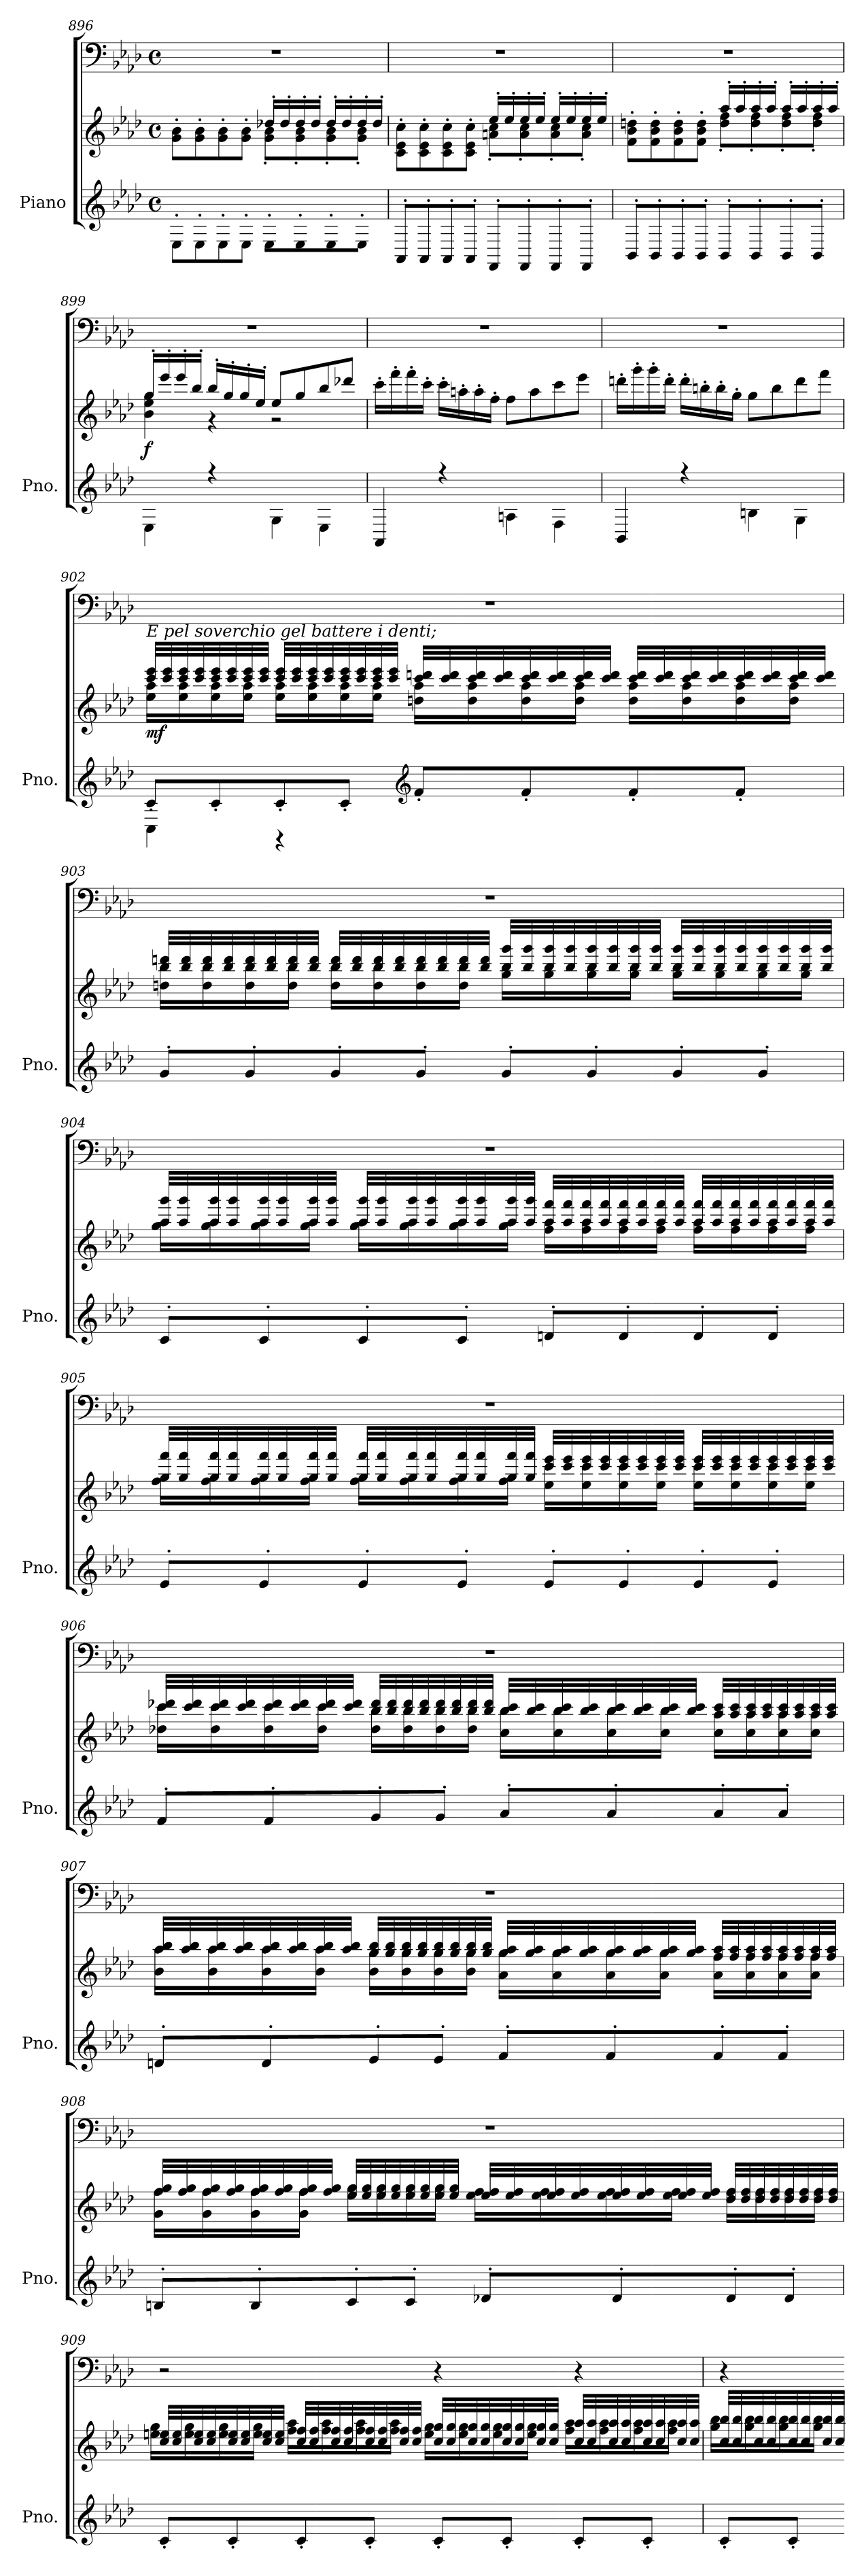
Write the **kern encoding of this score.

**kern	**kern	**kern	**dynam
*part1	*part1	*part1	*part1
*staff3	*staff2	*staff1	*staff1/2/3
*I"Piano	*	*	*
*I'Pno.	*	*	*
!!LO:LB:g=z
*clefG2	*clefG2	*clefF4	*
*k[b-e-a-d-]	*k[b-e-a-d-]	*k[b-e-a-d-]	*
*M4/4	*M4/4	*M4/4	*
*met(c)	*met(c)	*met(c)	*
=896	=896	=896	=896
*^	*^	*	*
8E-'\L	1ryy	2ryy	8g\' 8b-\'L	1r	.
8E-'\	.	.	8g\' 8b-\'	.	.
8E-'\	.	.	8g\' 8b-\'	.	.
8E-'\J	.	.	8g\' 8b-\'J	.	.
8E-'\L	.	16dd-X'/LL	8g\' 8b-\'L	.	.
.	.	16dd-'/	.	.	.
8E-'\	.	16dd-'/	8g\' 8b-\'	.	.
.	.	16dd-'/JJ	.	.	.
8E-'\	.	16dd-'/LL	8g\' 8b-\'	.	.
.	.	16dd-'/	.	.	.
8E-'\J	.	16dd-'/	8g\' 8b-\'J	.	.
.	.	16dd-'/JJ	.	.	.
=897	=897	=897	=897	=897	=897
8AA-'/L	1ryy	2ryy	8c\' 8e-\' 8cc\'L	1r	.
8AA-'/	.	.	8c\' 8e-\' 8cc\'	.	.
8AA-'/	.	.	8c\' 8e-\' 8cc\'	.	.
8AA-'/J	.	.	8c\' 8e-\' 8cc\'J	.	.
8FF'/L	.	16ee-'/LL	8an\' 8cc\'L	.	.
.	.	16ee-'/	.	.	.
8FF'/	.	16ee-'/	8a\' 8cc\'	.	.
.	.	16ee-'/JJ	.	.	.
8FF'/	.	16ee-'/LL	8a\' 8cc\'	.	.
.	.	16ee-'/	.	.	.
8FF'/J	.	16ee-'/	8a\' 8cc\'J	.	.
.	.	16ee-'/JJ	.	.	.
=898	=898	=898	=898	=898	=898
8BB-'/L	1ryy	2ryy	8f\' 8b-\' 8ddn\'L	1r	.
8BB-'/	.	.	8f\' 8b-\' 8dd\'	.	.
8BB-'/	.	.	8f\' 8b-\' 8dd\'	.	.
8BB-'/J	.	.	8f\' 8b-\' 8dd\'J	.	.
8BB-'/L	.	16aa-'/LL	8dd\' 8ff\'L	.	.
.	.	16aa-'/	.	.	.
8BB-'/	.	16aa-'/	8dd\' 8ff\'	.	.
.	.	16aa-'/JJ	.	.	.
8BB-'/	.	16aa-'/LL	8dd\' 8ff\'	.	.
.	.	16aa-'/	.	.	.
8BB-'/J	.	16aa-'/	8dd\' 8ff\'J	.	.
.	.	16aa-'/JJ	.	.	.
!!LO:PB:g=z
=899	=899	=899	=899	=899	=899
!	!	!	!	!	!LO:DY:b=2
4E-\	1ryy	16gg'/LL	4b-\ 4ee-\ 4gg\	1r	f
.	.	16eee-'/	.	.	.
.	.	16eee-'/	.	.	.
.	.	16bb-'/JJ	.	.	.
4r	.	16bb-'/LL	4r	.	.
.	.	16gg'/	.	.	.
.	.	16gg'/	.	.	.
.	.	16ee-'/JJ	.	.	.
4G\	.	8ee-/L	2r	.	.
.	.	8gg/	.	.	.
4E-\	.	8bb-/	.	.	.
.	.	8ddd-X/J	.	.	.
*	*	*v	*v	*	*
=900	=900	=900	=900	=900
4AA-/	1ryy	16ccc'\LL	1r	.
.	.	16fff'\	.	.
.	.	16fff'\	.	.
.	.	16ccc'\JJ	.	.
4r	.	16ccc'\LL	.	.
.	.	16aan'\	.	.
.	.	16aa'\	.	.
.	.	16ff'\JJ	.	.
4An\	.	8ff\L	.	.
.	.	8aa\	.	.
4F\	.	8ccc\	.	.
.	.	8eee-\J	.	.
!!LO:LB:g=z
=901	=901	=901	=901	=901
4BB-/	1ryy	16dddn'\LL	1r	.
.	.	16ggg'\	.	.
.	.	16ggg'\	.	.
.	.	16ddd'\JJ	.	.
4r	.	16ddd'\LL	.	.
.	.	16bbn'\	.	.
.	.	16bb'\	.	.
.	.	16gg'\JJ	.	.
4Bn\	.	8gg\L	.	.
.	.	8bb\	.	.
4G\	.	8ddd\	.	.
.	.	8fff\J	.	.
!!LO:LB:g=z
=902	=902	=902	=902	=902
*	*	*^	*	*
!	!	!LO:TX:a:i:t=E pel soverchio gel battere i denti;	!	!	!
!	!	!	!	!	!LO:DY:b=2
4C\	8c'/L	32ccc/ 32eee-/LLL	16ee-\ 16aa-\LL	1r	mf
.	.	32ccc/ 32eee-/	.	.	.
.	.	32ccc/ 32eee-/	16ee-\ 16aa-\	.	.
.	.	32ccc/ 32eee-/	.	.	.
.	8c'/	32ccc/ 32eee-/	16ee-\ 16aa-\	.	.
.	.	32ccc/ 32eee-/	.	.	.
.	.	32ccc/ 32eee-/	16ee-\ 16aa-\JJ	.	.
.	.	32ccc/ 32eee-/JJJ	.	.	.
4rGG	8c'/	32ccc/ 32eee-/LLL	16ee-\ 16aa-\LL	.	.
.	.	32ccc/ 32eee-/	.	.	.
.	.	32ccc/ 32eee-/	16ee-\ 16aa-\	.	.
.	.	32ccc/ 32eee-/	.	.	.
.	8c'/J	32ccc/ 32eee-/	16ee-\ 16aa-\	.	.
.	.	32ccc/ 32eee-/	.	.	.
.	.	32ccc/ 32eee-/	16ee-\ 16aa-\JJ	.	.
.	.	32ccc/ 32eee-/JJJ	.	.	.
*clefG2	*	*	*	*	*
8f'/L	2ryy	32ccc/ 32dddn/LLL	16ddn\ 16aa-\LL	.	.
.	.	32ccc/ 32ddd/	.	.	.
.	.	32ccc/ 32ddd/	16dd\ 16aa-\	.	.
.	.	32ccc/ 32ddd/	.	.	.
8f'/	.	32ccc/ 32ddd/	16dd\ 16aa-\	.	.
.	.	32ccc/ 32ddd/	.	.	.
.	.	32ccc/ 32ddd/	16dd\ 16aa-\JJ	.	.
.	.	32ccc/ 32ddd/JJJ	.	.	.
8f'/	.	32ccc/ 32ddd/LLL	16dd\ 16aa-\LL	.	.
.	.	32ccc/ 32ddd/	.	.	.
.	.	32ccc/ 32ddd/	16dd\ 16aa-\	.	.
.	.	32ccc/ 32ddd/	.	.	.
8f'/J	.	32ccc/ 32ddd/	16dd\ 16aa-\	.	.
.	.	32ccc/ 32ddd/	.	.	.
.	.	32ccc/ 32ddd/	16dd\ 16aa-\JJ	.	.
.	.	32ccc/ 32ddd/JJJ	.	.	.
!!LO:PB:g=z
=903	=903	=903	=903	=903	=903
8g'/L	1ryy	32bb-/ 32dddn/LLL	16ddn\ 16bb-\LL	1r	.
.	.	32bb-/ 32ddd/	.	.	.
.	.	32bb-/ 32ddd/	16dd\ 16bb-\	.	.
.	.	32bb-/ 32ddd/	.	.	.
8g'/	.	32bb-/ 32ddd/	16dd\ 16bb-\	.	.
.	.	32bb-/ 32ddd/	.	.	.
.	.	32bb-/ 32ddd/	16dd\ 16bb-\JJ	.	.
.	.	32bb-/ 32ddd/JJJ	.	.	.
8g'/	.	32bb-/ 32ddd/LLL	16dd\ 16bb-\LL	.	.
.	.	32bb-/ 32ddd/	.	.	.
.	.	32bb-/ 32ddd/	16dd\ 16bb-\	.	.
.	.	32bb-/ 32ddd/	.	.	.
8g'/J	.	32bb-/ 32ddd/	16dd\ 16bb-\	.	.
.	.	32bb-/ 32ddd/	.	.	.
.	.	32bb-/ 32ddd/	16dd\ 16bb-\JJ	.	.
.	.	32bb-/ 32ddd/JJJ	.	.	.
8g'/L	.	32bb-/ 32ggg/LLL	16gg\ 16bb-\LL	.	.
.	.	32bb-/ 32ggg/	.	.	.
.	.	32bb-/ 32ggg/	16gg\ 16bb-\	.	.
.	.	32bb-/ 32ggg/	.	.	.
8g'/	.	32bb-/ 32ggg/	16gg\ 16bb-\	.	.
.	.	32bb-/ 32ggg/	.	.	.
.	.	32bb-/ 32ggg/	16gg\ 16bb-\JJ	.	.
.	.	32bb-/ 32ggg/JJJ	.	.	.
8g'/	.	32bb-/ 32ggg/LLL	16gg\ 16bb-\LL	.	.
.	.	32bb-/ 32ggg/	.	.	.
.	.	32bb-/ 32ggg/	16gg\ 16bb-\	.	.
.	.	32bb-/ 32ggg/	.	.	.
8g'/J	.	32bb-/ 32ggg/	16gg\ 16bb-\	.	.
.	.	32bb-/ 32ggg/	.	.	.
.	.	32bb-/ 32ggg/	16gg\ 16bb-\JJ	.	.
.	.	32bb-/ 32ggg/JJJ	.	.	.
!!LO:LB:g=z
=904	=904	=904	=904	=904	=904
8c'/L	1ryy	32aa-/ 32ggg/LLL	16gg\ 16aa-\LL	1r	.
.	.	32aa-/ 32ggg/	.	.	.
.	.	32aa-/ 32ggg/	16gg\ 16aa-\	.	.
.	.	32aa-/ 32ggg/	.	.	.
8c'/	.	32aa-/ 32ggg/	16gg\ 16aa-\	.	.
.	.	32aa-/ 32ggg/	.	.	.
.	.	32aa-/ 32ggg/	16gg\ 16aa-\JJ	.	.
.	.	32aa-/ 32ggg/JJJ	.	.	.
8c'/	.	32aa-/ 32ggg/LLL	16gg\ 16aa-\LL	.	.
.	.	32aa-/ 32ggg/	.	.	.
.	.	32aa-/ 32ggg/	16gg\ 16aa-\	.	.
.	.	32aa-/ 32ggg/	.	.	.
8c'/J	.	32aa-/ 32ggg/	16gg\ 16aa-\	.	.
.	.	32aa-/ 32ggg/	.	.	.
.	.	32aa-/ 32ggg/	16gg\ 16aa-\JJ	.	.
.	.	32aa-/ 32ggg/JJJ	.	.	.
8dn'/L	.	32aa-/ 32fff/LLL	16ff\ 16aa-\LL	.	.
.	.	32aa-/ 32fff/	.	.	.
.	.	32aa-/ 32fff/	16ff\ 16aa-\	.	.
.	.	32aa-/ 32fff/	.	.	.
8d'/	.	32aa-/ 32fff/	16ff\ 16aa-\	.	.
.	.	32aa-/ 32fff/	.	.	.
.	.	32aa-/ 32fff/	16ff\ 16aa-\JJ	.	.
.	.	32aa-/ 32fff/JJJ	.	.	.
8d'/	.	32aa-/ 32fff/LLL	16ff\ 16aa-\LL	.	.
.	.	32aa-/ 32fff/	.	.	.
.	.	32aa-/ 32fff/	16ff\ 16aa-\	.	.
.	.	32aa-/ 32fff/	.	.	.
8d'/J	.	32aa-/ 32fff/	16ff\ 16aa-\	.	.
.	.	32aa-/ 32fff/	.	.	.
.	.	32aa-/ 32fff/	16ff\ 16aa-\JJ	.	.
.	.	32aa-/ 32fff/JJJ	.	.	.
!!LO:LB:g=z
=905	=905	=905	=905	=905	=905
8e-'/L	1ryy	32gg/ 32fff/LLL	16ff\ 16gg\LL	1r	.
.	.	32gg/ 32fff/	.	.	.
.	.	32gg/ 32fff/	16ff\ 16gg\	.	.
.	.	32gg/ 32fff/	.	.	.
8e-'/	.	32gg/ 32fff/	16ff\ 16gg\	.	.
.	.	32gg/ 32fff/	.	.	.
.	.	32gg/ 32fff/	16ff\ 16gg\JJ	.	.
.	.	32gg/ 32fff/JJJ	.	.	.
8e-'/	.	32gg/ 32fff/LLL	16ff\ 16gg\LL	.	.
.	.	32gg/ 32fff/	.	.	.
.	.	32gg/ 32fff/	16ff\ 16gg\	.	.
.	.	32gg/ 32fff/	.	.	.
8e-'/J	.	32gg/ 32fff/	16ff\ 16gg\	.	.
.	.	32gg/ 32fff/	.	.	.
.	.	32gg/ 32fff/	16ff\ 16gg\JJ	.	.
.	.	32gg/ 32fff/JJJ	.	.	.
8e-'/L	.	32ccc/ 32eee-/LLL	16ee-\ 16ccc\LL	.	.
.	.	32ccc/ 32eee-/	.	.	.
.	.	32ccc/ 32eee-/	16ee-\ 16ccc\	.	.
.	.	32ccc/ 32eee-/	.	.	.
8e-'/	.	32ccc/ 32eee-/	16ee-\ 16ccc\	.	.
.	.	32ccc/ 32eee-/	.	.	.
.	.	32ccc/ 32eee-/	16ee-\ 16ccc\JJ	.	.
.	.	32ccc/ 32eee-/JJJ	.	.	.
8e-'/	.	32ccc/ 32eee-/LLL	16ee-\ 16ccc\LL	.	.
.	.	32ccc/ 32eee-/	.	.	.
.	.	32ccc/ 32eee-/	16ee-\ 16ccc\	.	.
.	.	32ccc/ 32eee-/	.	.	.
8e-'/J	.	32ccc/ 32eee-/	16ee-\ 16ccc\	.	.
.	.	32ccc/ 32eee-/	.	.	.
.	.	32ccc/ 32eee-/	16ee-\ 16ccc\JJ	.	.
.	.	32ccc/ 32eee-/JJJ	.	.	.
!!LO:LB:g=z
=906	=906	=906	=906	=906	=906
8f'/L	1ryy	32ccc/ 32ddd-X/LLL	16dd-X\ 16ccc\LL	1r	.
.	.	32ccc/ 32ddd-/	.	.	.
.	.	32ccc/ 32ddd-/	16dd-\ 16ccc\	.	.
.	.	32ccc/ 32ddd-/	.	.	.
8f'/	.	32ccc/ 32ddd-/	16dd-\ 16ccc\	.	.
.	.	32ccc/ 32ddd-/	.	.	.
.	.	32ccc/ 32ddd-/	16dd-\ 16ccc\JJ	.	.
.	.	32ccc/ 32ddd-/JJJ	.	.	.
8g'/	.	32bb-/ 32ddd-/LLL	16dd-\ 16bb-\LL	.	.
.	.	32bb-/ 32ddd-/	.	.	.
.	.	32bb-/ 32ddd-/	16dd-\ 16bb-\	.	.
.	.	32bb-/ 32ddd-/	.	.	.
8g'/J	.	32bb-/ 32ddd-/	16dd-\ 16bb-\	.	.
.	.	32bb-/ 32ddd-/	.	.	.
.	.	32bb-/ 32ddd-/	16dd-\ 16bb-\JJ	.	.
.	.	32bb-/ 32ddd-/JJJ	.	.	.
8a-'/L	.	32bb-/ 32ccc/LLL	16cc\ 16bb-\LL	.	.
.	.	32bb-/ 32ccc/	.	.	.
.	.	32bb-/ 32ccc/	16cc\ 16bb-\	.	.
.	.	32bb-/ 32ccc/	.	.	.
8a-'/	.	32bb-/ 32ccc/	16cc\ 16bb-\	.	.
.	.	32bb-/ 32ccc/	.	.	.
.	.	32bb-/ 32ccc/	16cc\ 16bb-\JJ	.	.
.	.	32bb-/ 32ccc/JJJ	.	.	.
8a-'/	.	32aa-/ 32ccc/LLL	16cc\ 16aa-\LL	.	.
.	.	32aa-/ 32ccc/	.	.	.
.	.	32aa-/ 32ccc/	16cc\ 16aa-\	.	.
.	.	32aa-/ 32ccc/	.	.	.
8a-'/J	.	32aa-/ 32ccc/	16cc\ 16aa-\	.	.
.	.	32aa-/ 32ccc/	.	.	.
.	.	32aa-/ 32ccc/	16cc\ 16aa-\JJ	.	.
.	.	32aa-/ 32ccc/JJJ	.	.	.
!!LO:PB:g=z
=907	=907	=907	=907	=907	=907
8dn'/L	1ryy	32aa-/ 32bb-/LLL	16b-\ 16aa-\LL	1r	.
.	.	32aa-/ 32bb-/	.	.	.
.	.	32aa-/ 32bb-/	16b-\ 16aa-\	.	.
.	.	32aa-/ 32bb-/	.	.	.
8d'/	.	32aa-/ 32bb-/	16b-\ 16aa-\	.	.
.	.	32aa-/ 32bb-/	.	.	.
.	.	32aa-/ 32bb-/	16b-\ 16aa-\JJ	.	.
.	.	32aa-/ 32bb-/JJJ	.	.	.
8e-'/	.	32gg/ 32bb-/LLL	16b-\ 16gg\LL	.	.
.	.	32gg/ 32bb-/	.	.	.
.	.	32gg/ 32bb-/	16b-\ 16gg\	.	.
.	.	32gg/ 32bb-/	.	.	.
8e-'/J	.	32gg/ 32bb-/	16b-\ 16gg\	.	.
.	.	32gg/ 32bb-/	.	.	.
.	.	32gg/ 32bb-/	16b-\ 16gg\JJ	.	.
.	.	32gg/ 32bb-/JJJ	.	.	.
8f'/L	.	32gg/ 32aa-/LLL	16a-\ 16gg\LL	.	.
.	.	32gg/ 32aa-/	.	.	.
.	.	32gg/ 32aa-/	16a-\ 16gg\	.	.
.	.	32gg/ 32aa-/	.	.	.
8f'/	.	32gg/ 32aa-/	16a-\ 16gg\	.	.
.	.	32gg/ 32aa-/	.	.	.
.	.	32gg/ 32aa-/	16a-\ 16gg\JJ	.	.
.	.	32gg/ 32aa-/JJJ	.	.	.
8f'/	.	32ff/ 32aa-/LLL	16a-\ 16ff\LL	.	.
.	.	32ff/ 32aa-/	.	.	.
.	.	32ff/ 32aa-/	16a-\ 16ff\	.	.
.	.	32ff/ 32aa-/	.	.	.
8f'/J	.	32ff/ 32aa-/	16a-\ 16ff\	.	.
.	.	32ff/ 32aa-/	.	.	.
.	.	32ff/ 32aa-/	16a-\ 16ff\JJ	.	.
.	.	32ff/ 32aa-/JJJ	.	.	.
!!LO:PB:g=z
=908	=908	=908	=908	=908	=908
8Bn'/L	1ryy	32ff/ 32gg/LLL	16g\ 16ff\LL	1r	.
.	.	32ff/ 32gg/	.	.	.
.	.	32ff/ 32gg/	16g\ 16ff\	.	.
.	.	32ff/ 32gg/	.	.	.
8B'/	.	32ff/ 32gg/	16g\ 16ff\	.	.
.	.	32ff/ 32gg/	.	.	.
.	.	32ff/ 32gg/	16g\ 16ff\JJ	.	.
.	.	32ff/ 32gg/JJJ	.	.	.
8c'/	.	32ee-/ 32gg/LLL	16ee-\ 16gg\LL	.	.
.	.	32ee-/ 32gg/	.	.	.
.	.	32ee-/ 32gg/	16ee-\ 16gg\	.	.
.	.	32ee-/ 32gg/	.	.	.
8c'/J	.	32ee-/ 32gg/	16ee-\ 16gg\	.	.
.	.	32ee-/ 32gg/	.	.	.
.	.	32ee-/ 32gg/	16ee-\ 16gg\JJ	.	.
.	.	32ee-/ 32gg/JJJ	.	.	.
8d-X'/L	.	32ee-/ 32ff/LLL	16ee-\ 16ff\LL	.	.
.	.	32ee-/ 32ff/	.	.	.
.	.	32ee-/ 32ff/	16ee-\ 16ff\	.	.
.	.	32ee-/ 32ff/	.	.	.
8d-'/	.	32ee-/ 32ff/	16ee-\ 16ff\	.	.
.	.	32ee-/ 32ff/	.	.	.
.	.	32ee-/ 32ff/	16ee-\ 16ff\JJ	.	.
.	.	32ee-/ 32ff/JJJ	.	.	.
8d-'/	.	32dd-/ 32ff/LLL	16dd-\ 16ff\LL	.	.
.	.	32dd-/ 32ff/	.	.	.
.	.	32dd-/ 32ff/	16dd-\ 16ff\	.	.
.	.	32dd-/ 32ff/	.	.	.
8d-'/J	.	32dd-/ 32ff/	16dd-\ 16ff\	.	.
.	.	32dd-/ 32ff/	.	.	.
.	.	32dd-/ 32ff/	16dd-\ 16ff\JJ	.	.
.	.	32dd-/ 32ff/JJJ	.	.	.
!!LO:LB:g=z
=909	=909	=909	=909	=909	=909
8c'/L	2.ryy	32cc/ 32een/LLL	16ee\ 16gg\LL	2r	.
.	.	32cc/ 32ee/	.	.	.
.	.	32cc/ 32ee/	16ee\ 16gg\	.	.
.	.	32cc/ 32ee/	.	.	.
8c'/	.	32cc/ 32ee/	16ee\ 16gg\	.	.
.	.	32cc/ 32ee/	.	.	.
.	.	32cc/ 32ee/	16ee\ 16gg\JJ	.	.
.	.	32cc/ 32ee/JJJ	.	.	.
8c'/	.	32cc/ 32ff/LLL	16ff\ 16aa-\LL	.	.
.	.	32cc/ 32ff/	.	.	.
.	.	32cc/ 32ff/	16ff\ 16aa-\	.	.
.	.	32cc/ 32ff/	.	.	.
8c'/J	.	32cc/ 32ff/	16ff\ 16aa-\	.	.
.	.	32cc/ 32ff/	.	.	.
.	.	32cc/ 32ff/	16ff\ 16aa-\JJ	.	.
.	.	32cc/ 32ff/JJJ	.	.	.
8c'/L	.	32cc/ 32gg/LLL	16ee\ 16gg\LL	4r	.
.	.	32cc/ 32gg/	.	.	.
.	.	32cc/ 32gg/	16ee\ 16gg\	.	.
.	.	32cc/ 32gg/	.	.	.
8c'/J	.	32cc/ 32gg/	16ee\ 16gg\	.	.
.	.	32cc/ 32gg/	.	.	.
.	.	32cc/ 32gg/	16ee\ 16gg\JJ	.	.
.	.	32cc/ 32gg/JJJ	.	.	.
!!LO:LB:g=z
=909X1-	=909X1-	=909X1-	=909X1-	=909X1-	=909X1-
8c'/L	4ryy	32cc/ 32aa-/LLL	16ff\ 16aa-\LL	4r	.
.	.	32cc/ 32aa-/	.	.	.
.	.	32cc/ 32aa-/	16ff\ 16aa-\	.	.
.	.	32cc/ 32aa-/	.	.	.
8c'/J	.	32cc/ 32aa-/	16ff\ 16aa-\	.	.
.	.	32cc/ 32aa-/	.	.	.
.	.	32cc/ 32aa-/	16ff\ 16aa-\JJ	.	.
.	.	32cc/ 32aa-/JJJ	.	.	.
=910	=910	=910	=910	=910	=910
8c'/L	4ryy	32cc/ 32bb-/LLL	16gg\ 16bb-\LL	4r	.
.	.	32cc/ 32bb-/	.	.	.
.	.	32cc/ 32bb-/	16gg\ 16bb-\	.	.
.	.	32cc/ 32bb-/	.	.	.
8c'/J	.	32cc/ 32bb-/	16gg\ 16bb-\	.	.
.	.	32cc/ 32bb-/	.	.	.
.	.	32cc/ 32bb-/	16gg\ 16bb-\JJ	.	.
.	.	32cc/ 32bb-/JJJ	.	.	.
*v	*v	*	*	*	*
*	*v	*v	*	*
=-	=-	=-	=-
*-	*-	*-	*-
